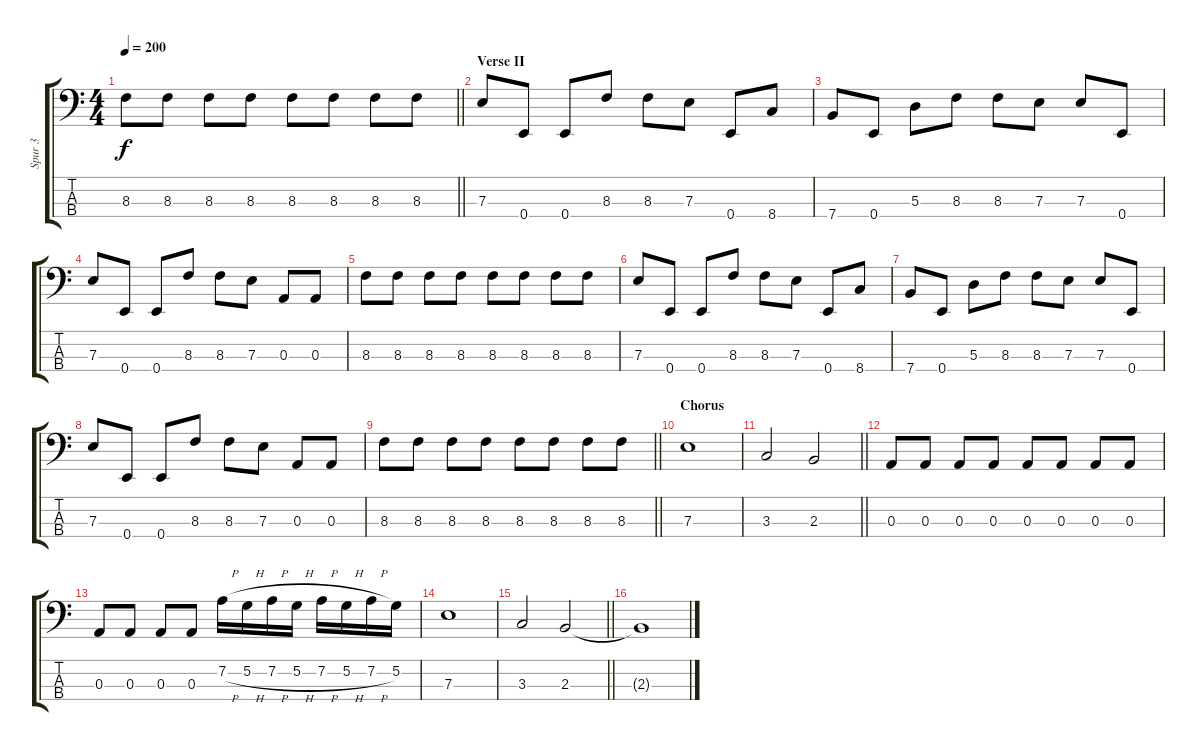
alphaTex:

\track ("Spur 3" "Spur 3") {instrument electricbasspick}
\staff {score tabs}
\tuning (G2 D2 A1 E1) {hide}
\ts (4 4)
\tempo 200
\clef f4
\barLineRight lightlight
\ks c
8.3.8{dy f} 8.3.8 8.3.8 8.3.8 8.3.8 8.3.8 8.3.8 8.3.8 |
\section ("" "Verse II")
7.3.8 0.4.8 0.4.8 8.3.8 8.3.8 7.3.8 0.4.8 8.4.8 |
7.4.8 0.4.8 5.3.8 8.3.8 8.3.8 7.3.8 7.3.8 0.4.8 |
7.3.8 0.4.8 0.4.8 8.3.8 8.3.8 7.3.8 0.3.8 0.3.8 |
8.3.8 8.3.8 8.3.8 8.3.8 8.3.8 8.3.8 8.3.8 8.3.8 |
7.3.8 0.4.8 0.4.8 8.3.8 8.3.8 7.3.8 0.4.8 8.4.8 |
7.4.8 0.4.8 5.3.8 8.3.8 8.3.8 7.3.8 7.3.8 0.4.8 |
7.3.8 0.4.8 0.4.8 8.3.8 8.3.8 7.3.8 0.3.8 0.3.8 |
\barLineRight lightlight
8.3.8 8.3.8 8.3.8 8.3.8 8.3.8 8.3.8 8.3.8 8.3.8 |
\section ("" "Chorus")
7.3.1 |
\barLineRight lightlight
3.3.2 2.3.2 |
0.3.8 0.3.8 0.3.8 0.3.8 0.3.8 0.3.8 0.3.8 0.3.8 |
0.3.8 0.3.8 0.3.8 0.3.8 7.2{h}.16 5.2{h}.16 7.2{h}.16 5.2{h}.16 7.2{h}.16 5.2{h}.16 7.2{h}.16 5.2.16 |
7.3.1 |
\barLineRight lightlight
3.3.2 2.3.2 |
2.3{t}.1
